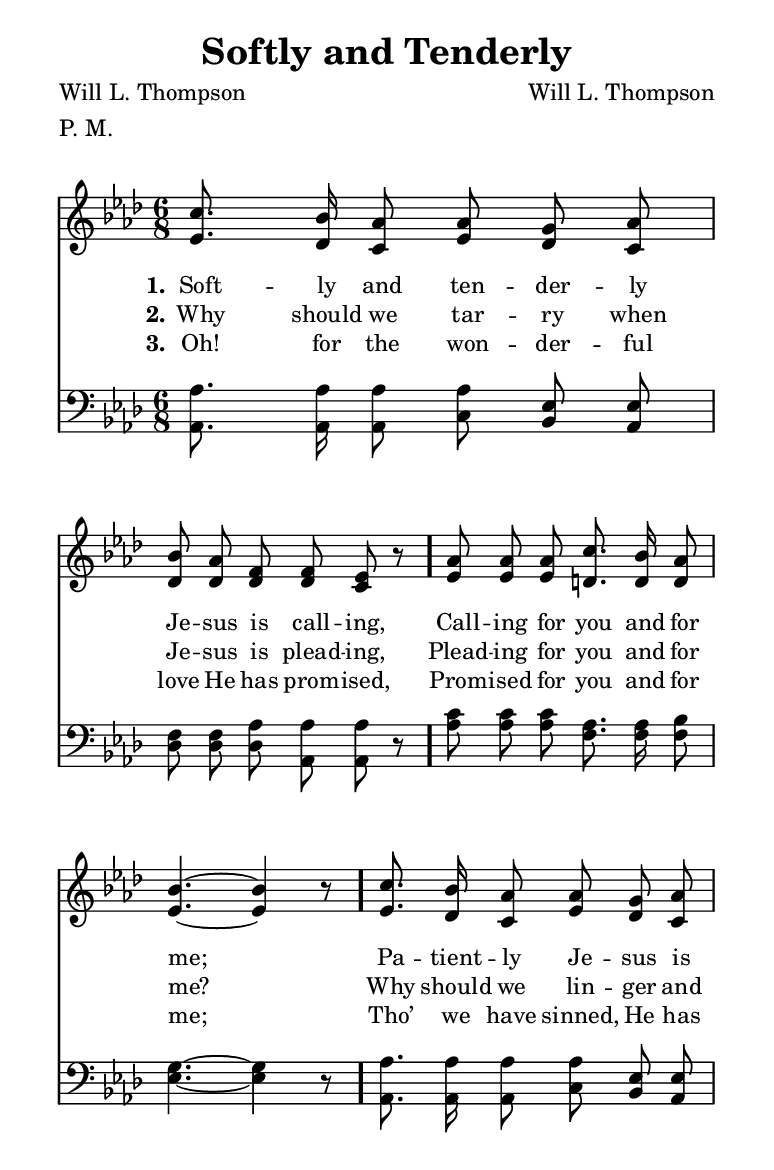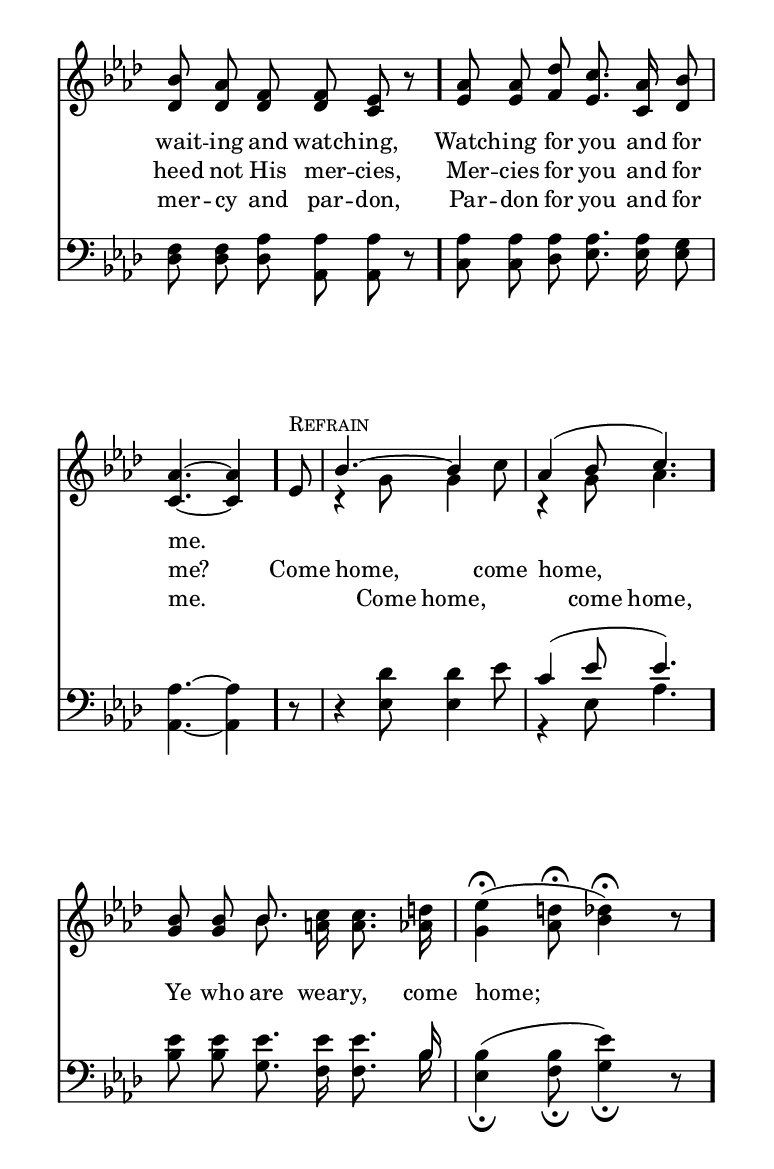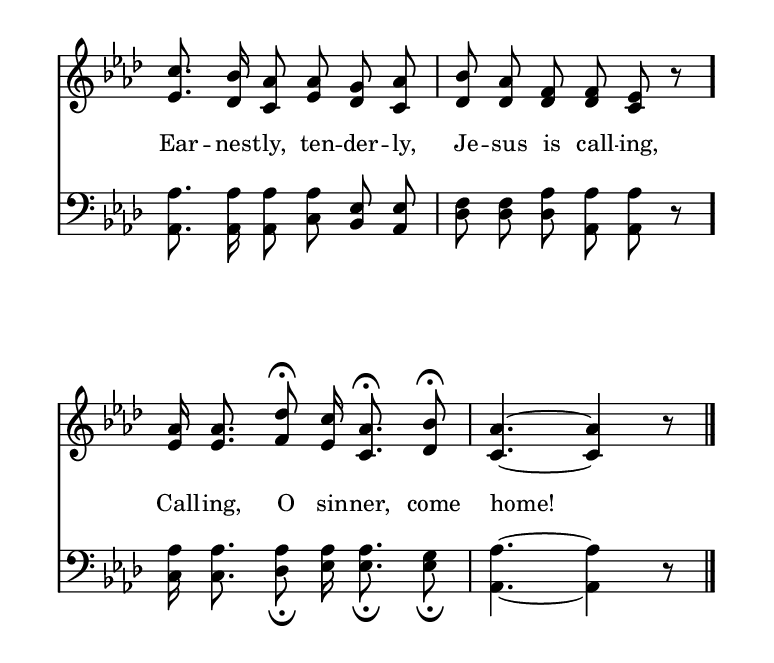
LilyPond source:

\include "common/global.ily"
\paper {
  \include "common/paper.ily"
}

\header{
  %gospel
  hymnnumber = "118"
  title = "Softly and Tenderly"
  tunename = ""
  meter = "P. M."
  poet = "Will L. Thompson"
  composer = "Will L. Thompson"
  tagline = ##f
}

ta = { \tempo 8=120 }
tb = { \tempo 8=60 }

global = {
  \include "common/overrides.ily"
  \override Staff.TimeSignature.style = #'numbered
  \time 6/8
  \override Score.MetronomeMark.transparent = ##t % hide all fermata changes too
  \ta
  \key aes \major
  \autoBeamOff
}

patternA = { c8. bes16 aes8 aes g aes | bes aes f f ees c | }
patternB = { aes8 aes aes c8. bes16 aes8 | bes4. ~ bes4 c8 | }
patternC = { aes8 aes des c8. aes16 bes8 | aes4. ~ aes4 }

notesSoprano = {
\global
\relative c'' {

  c8. bes16 aes8 aes g aes | bes aes f f ees r |
  aes8 aes aes c8. bes16 aes8 | bes4. ~ bes4 r8 |
  c8. bes16 aes8 aes g aes | bes aes f f ees r |
  aes8 aes des c8. aes16 bes8 | aes4. ~ aes4

  \eogbreak
  << s^\markup { \small \caps "Refrain" }
  { ees8 | bes'4. ~ bes4 c8 | aes4( bes8 c4.) } >>
  bes8 bes bes8. c16 c8. d16 | \tb ees4( \fermata d8 \fermata des4) \fermata r8 |
  \ta c8. bes16 aes8 aes g aes | bes aes f f ees r |
  aes16 aes8. \tb des8 \fermata \ta c16 \tb aes8. \fermata bes8 \fermata \ta | aes4. ~ aes4 r8 |

  \bar "|."

}
}

notesAlto = {
\global
\relative e' {

  \changePitch \patternA { ees des c ees des c | des des des des c r }
  \changePitch \patternB { ees ees ees d d d | ees ees r }
  \changePitch \patternA { ees des c ees des c | des des des des c r }
  \changePitch \patternC { ees ees f ees c des | c c }

  r8 | r4 g'8 g4 r8 | r4 g8 aes4. |
  g8 g bes8. a16 a8. aes16 | g4( aes8 bes4) r8 |
  \changePitch \patternA { ees, des c ees des c | des des des des c r }
  ees16 ees8. f8 ees16 c8. des8 | c4. ~ c4 r8 |

}
}

notesTenor = {
\global
\relative a {

  \changePitch \patternA { aes aes aes aes ees ees | f f aes aes aes r }
  \changePitch \patternB { c c c aes aes bes | g g r }
  \changePitch \patternA { aes aes aes aes ees ees | f f aes aes aes r }
  \changePitch \patternC { aes aes aes aes aes g | aes aes }

  r8 | r4 des8 des4 ees8 | c4( ees8 ees4.) |
  ees8 ees ees8. ees16 ees8. bes16 | bes4( bes8 ees4) r8 |
  \changePitch \patternA { aes, aes aes aes ees ees | f f aes aes aes r }
  aes16 aes8. aes8 aes16 aes8. g8 | aes4. ~ aes4 r8

}
}

notesBass = {
\global
\relative f, {

  \changePitch \patternA { aes aes aes c bes aes | des des des aes aes r }
  \changePitch \patternB { aes' aes aes f f f | ees ees r }
  \changePitch \patternA { aes, aes aes c bes aes | des des des aes aes r }
  \changePitch \patternC { c c des ees ees ees | aes, aes }

  r8 | r4 ees'8 ees4 r8 | r4 ees8 aes4. |
  bes8 bes g8. f16 f8. bes16 | ees,4(_\fermata f8_\fermata g4)_\fermata r8 |
  \changePitch \patternA { aes, aes aes c bes aes | des des des aes aes r }
  c16 c8. des8_\fermata ees16 ees8._\fermata ees8_\fermata | aes,4. ~ aes4 r8

}
}

Refrain = \lyricmode {

%{HIDE>%} Come home, come home, \bar "." %{<HIDE%}
%LYRICS Come home ... come home ...
Ye who are wear -- y, come home; \bar "."
Ear -- nest -- ly, ten -- der -- ly, Je -- sus is call -- ing, \bar "."
Call -- ing, O sin -- ner, come home! \bar "."

}

wordsA = \lyricmode {
\set stanza = "1."

Soft -- ly and ten -- der -- ly Je -- sus is call -- ing, \bar "."
Call -- ing for you and for me; \bar "."
Pa -- tient -- ly Je -- sus is wait -- ing and watch -- ing, \bar "."
Watch -- ing for you and for me. \bar "."

}

wordsB = \lyricmode {
\set stanza = "2."

Why should we tar -- ry when Je -- sus is plead -- ing,
Plead -- ing for you and for me?
Why should we lin -- ger and heed not His mer -- cies,
Mer -- cies for you and for me?

\Refrain

}

wordsC = \lyricmode {
\set stanza = "3."

Oh! for the won -- der -- ful love He has prom -- ised,
Prom -- ised for you and for me;
Tho’ we have sinned, He has mer -- cy and par -- don,
Par -- don for you and for me.

}

underWords = \lyricmode {

{ \repeat unfold 36 { \skip 4 } }
Come home, come home,

}

\score {
  \context ChoirStaff <<
    \context Staff = upper <<
      \set Staff.autoBeaming = ##f
      \set ChoirStaff.systemStartDelimiter = #'SystemStartBar
      \set ChoirStaff.printPartCombineTexts = ##f
      \partcombine #'(2 . 9) \notesSoprano \notesAlto
      \context NullVoice = sopranos { \voiceOne << \notesSoprano >> }
      \context NullVoice = altos { \voiceTwo << \notesAlto >> }
      \context Lyrics = one   \lyricsto sopranos \wordsA
      \context Lyrics = two   \lyricsto sopranos \wordsB
      \context Lyrics = three \lyricsto sopranos \wordsC
      \context Lyrics = three \lyricsto altos \underWords
    >>
    \context Staff = men <<
      \set Staff.autoBeaming = ##f
      \clef bass
      \set ChoirStaff.printPartCombineTexts = ##f
      \partcombine #'(2 . 9) \notesTenor \notesBass
    >>
  >>
  \layout {
    \include "common/layout.ily"
  }
  \midi{
    \include "common/midi.ily"
  }
}

\version "2.19.49"  % necessary for upgrading to future LilyPond versions.

% vi:set et ts=2 sw=2 ai nocindent syntax=lilypond:
